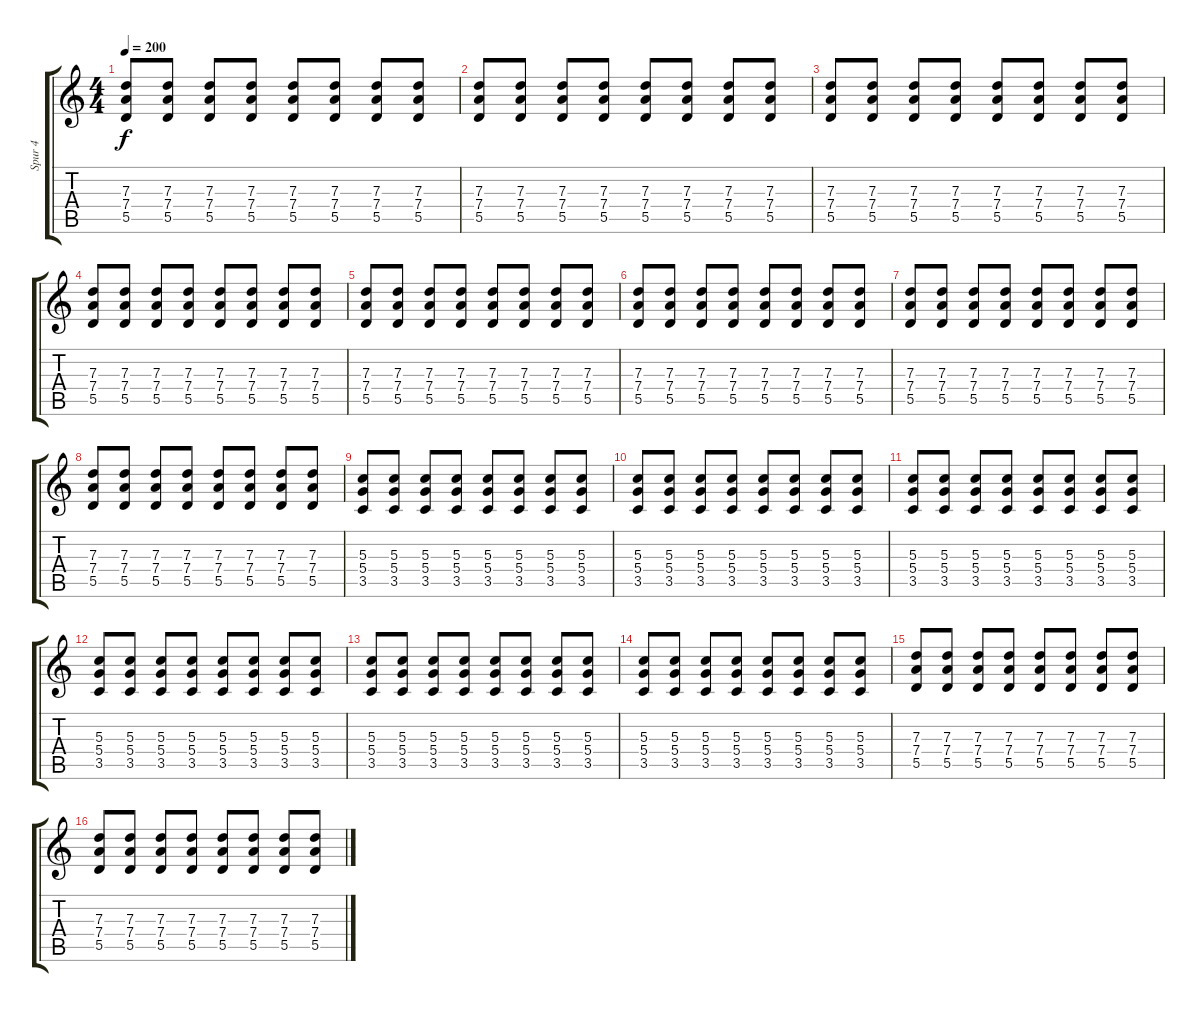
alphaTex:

\track ("Spur 4" "Spur 4") {instrument overdrivenguitar}
\staff {score tabs}
\tuning (E4 B3 G3 D3 A2 E2) {hide}
\ts (4 4)
\tempo 200
\clef g2
\ks c
(7.3 7.4 5.5).8{dy f} (7.3 7.4 5.5).8 (7.3 7.4 5.5).8 (7.3 7.4 5.5).8 (7.3 7.4 5.5).8 (7.3 7.4 5.5).8 (7.3 7.4 5.5).8 (7.3 7.4 5.5).8 |
(7.3 7.4 5.5).8 (7.3 7.4 5.5).8 (7.3 7.4 5.5).8 (7.3 7.4 5.5).8 (7.3 7.4 5.5).8 (7.3 7.4 5.5).8 (7.3 7.4 5.5).8 (7.3 7.4 5.5).8 |
(7.3 7.4 5.5).8 (7.3 7.4 5.5).8 (7.3 7.4 5.5).8 (7.3 7.4 5.5).8 (7.3 7.4 5.5).8 (7.3 7.4 5.5).8 (7.3 7.4 5.5).8 (7.3 7.4 5.5).8 |
(7.3 7.4 5.5).8 (7.3 7.4 5.5).8 (7.3 7.4 5.5).8 (7.3 7.4 5.5).8 (7.3 7.4 5.5).8 (7.3 7.4 5.5).8 (7.3 7.4 5.5).8 (7.3 7.4 5.5).8 |
(7.3 7.4 5.5).8 (7.3 7.4 5.5).8 (7.3 7.4 5.5).8 (7.3 7.4 5.5).8 (7.3 7.4 5.5).8 (7.3 7.4 5.5).8 (7.3 7.4 5.5).8 (7.3 7.4 5.5).8 |
(7.3 7.4 5.5).8 (7.3 7.4 5.5).8 (7.3 7.4 5.5).8 (7.3 7.4 5.5).8 (7.3 7.4 5.5).8 (7.3 7.4 5.5).8 (7.3 7.4 5.5).8 (7.3 7.4 5.5).8 |
(7.3 7.4 5.5).8 (7.3 7.4 5.5).8 (7.3 7.4 5.5).8 (7.3 7.4 5.5).8 (7.3 7.4 5.5).8 (7.3 7.4 5.5).8 (7.3 7.4 5.5).8 (7.3 7.4 5.5).8 |
(7.3 7.4 5.5).8 (7.3 7.4 5.5).8 (7.3 7.4 5.5).8 (7.3 7.4 5.5).8 (7.3 7.4 5.5).8 (7.3 7.4 5.5).8 (7.3 7.4 5.5).8 (7.3 7.4 5.5).8 |
(5.3 5.4 3.5).8 (5.3 5.4 3.5).8 (5.3 5.4 3.5).8 (5.3 5.4 3.5).8 (5.3 5.4 3.5).8 (5.3 5.4 3.5).8 (5.3 5.4 3.5).8 (5.3 5.4 3.5).8 |
(5.3 5.4 3.5).8 (5.3 5.4 3.5).8 (5.3 5.4 3.5).8 (5.3 5.4 3.5).8 (5.3 5.4 3.5).8 (5.3 5.4 3.5).8 (5.3 5.4 3.5).8 (5.3 5.4 3.5).8 |
(5.3 5.4 3.5).8 (5.3 5.4 3.5).8 (5.3 5.4 3.5).8 (5.3 5.4 3.5).8 (5.3 5.4 3.5).8 (5.3 5.4 3.5).8 (5.3 5.4 3.5).8 (5.3 5.4 3.5).8 |
(5.3 5.4 3.5).8 (5.3 5.4 3.5).8 (5.3 5.4 3.5).8 (5.3 5.4 3.5).8 (5.3 5.4 3.5).8 (5.3 5.4 3.5).8 (5.3 5.4 3.5).8 (5.3 5.4 3.5).8 |
(5.3 5.4 3.5).8 (5.3 5.4 3.5).8 (5.3 5.4 3.5).8 (5.3 5.4 3.5).8 (5.3 5.4 3.5).8 (5.3 5.4 3.5).8 (5.3 5.4 3.5).8 (5.3 5.4 3.5).8 |
(5.3 5.4 3.5).8 (5.3 5.4 3.5).8 (5.3 5.4 3.5).8 (5.3 5.4 3.5).8 (5.3 5.4 3.5).8 (5.3 5.4 3.5).8 (5.3 5.4 3.5).8 (5.3 5.4 3.5).8 |
(7.3 7.4 5.5).8 (7.3 7.4 5.5).8 (7.3 7.4 5.5).8 (7.3 7.4 5.5).8 (7.3 7.4 5.5).8 (7.3 7.4 5.5).8 (7.3 7.4 5.5).8 (7.3 7.4 5.5).8 |
(7.3 7.4 5.5).8 (7.3 7.4 5.5).8 (7.3 7.4 5.5).8 (7.3 7.4 5.5).8 (7.3 7.4 5.5).8 (7.3 7.4 5.5).8 (7.3 7.4 5.5).8 (7.3 7.4 5.5).8
